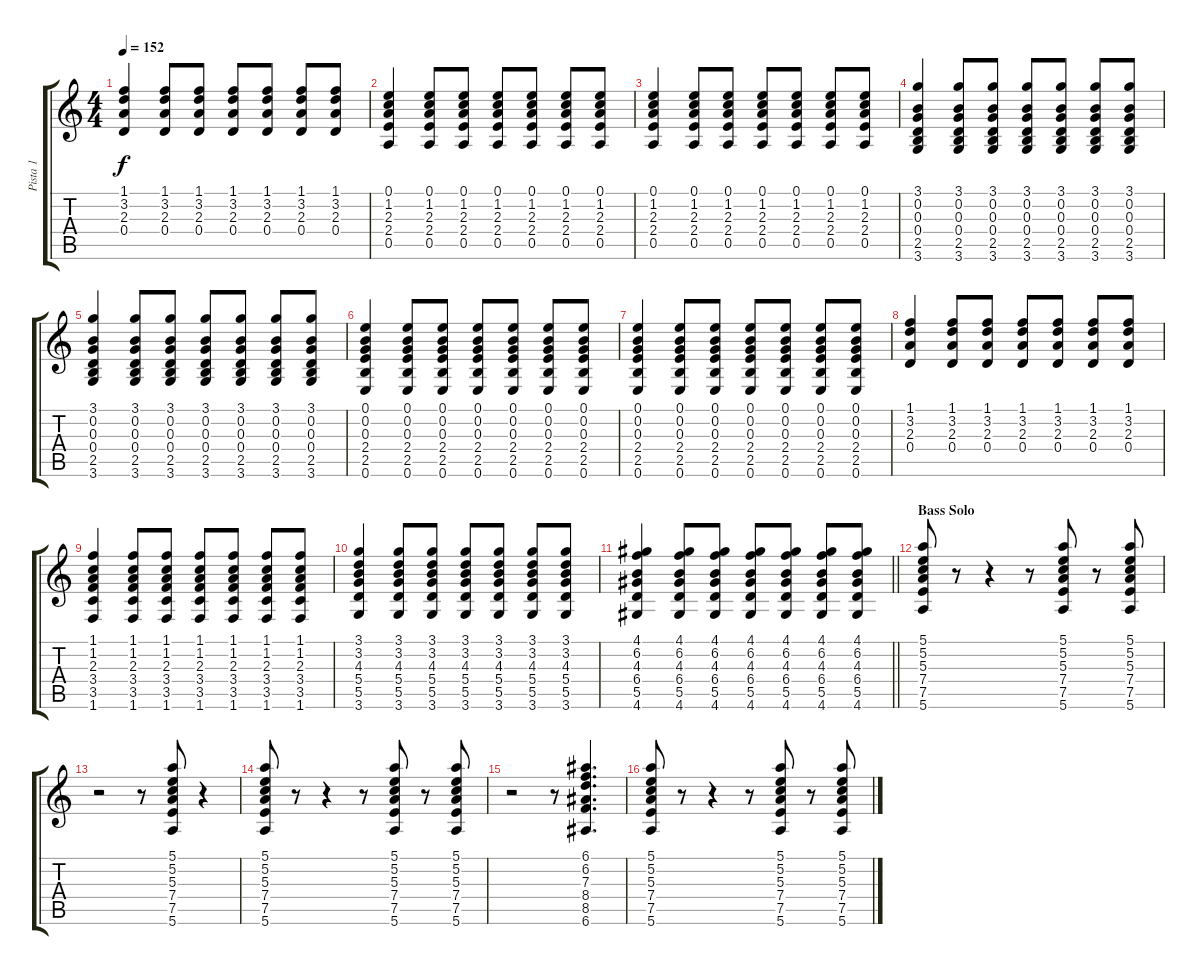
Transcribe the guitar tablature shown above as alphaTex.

\track ("Pista 1" "Pista 1") {instrument acousticguitarsteel}
\staff {score tabs}
\tuning (E4 B3 G3 D3 A2 E2) {hide}
\ts (4 4)
\tempo 152
\clef g2
\ks c
(1.1 3.2 2.3 0.4).4{dy f} (1.1 3.2 2.3 0.4).8 (1.1 3.2 2.3 0.4).8 (1.1 3.2 2.3 0.4).8 (1.1 3.2 2.3 0.4).8 (1.1 3.2 2.3 0.4).8 (1.1 3.2 2.3 0.4).8 |
(0.1 1.2 2.3 2.4 0.5).4 (0.1 1.2 2.3 2.4 0.5).8 (0.1 1.2 2.3 2.4 0.5).8 (0.1 1.2 2.3 2.4 0.5).8 (0.1 1.2 2.3 2.4 0.5).8 (0.1 1.2 2.3 2.4 0.5).8 (0.1 1.2 2.3 2.4 0.5).8 |
(0.1 1.2 2.3 2.4 0.5).4 (0.1 1.2 2.3 2.4 0.5).8 (0.1 1.2 2.3 2.4 0.5).8 (0.1 1.2 2.3 2.4 0.5).8 (0.1 1.2 2.3 2.4 0.5).8 (0.1 1.2 2.3 2.4 0.5).8 (0.1 1.2 2.3 2.4 0.5).8 |
(3.1 0.2 0.3 0.4 2.5 3.6).4 (3.1 0.2 0.3 0.4 2.5 3.6).8 (3.1 0.2 0.3 0.4 2.5 3.6).8 (3.1 0.2 0.3 0.4 2.5 3.6).8 (3.1 0.2 0.3 0.4 2.5 3.6).8 (3.1 0.2 0.3 0.4 2.5 3.6).8 (3.1 0.2 0.3 0.4 2.5 3.6).8 |
(3.1 0.2 0.3 0.4 2.5 3.6).4 (3.1 0.2 0.3 0.4 2.5 3.6).8 (3.1 0.2 0.3 0.4 2.5 3.6).8 (3.1 0.2 0.3 0.4 2.5 3.6).8 (3.1 0.2 0.3 0.4 2.5 3.6).8 (3.1 0.2 0.3 0.4 2.5 3.6).8 (3.1 0.2 0.3 0.4 2.5 3.6).8 |
(0.1 0.2 0.3 2.4 2.5 0.6).4 (0.1 0.2 0.3 2.4 2.5 0.6).8 (0.1 0.2 0.3 2.4 2.5 0.6).8 (0.1 0.2 0.3 2.4 2.5 0.6).8 (0.1 0.2 0.3 2.4 2.5 0.6).8 (0.1 0.2 0.3 2.4 2.5 0.6).8 (0.1 0.2 0.3 2.4 2.5 0.6).8 |
(0.1 0.2 0.3 2.4 2.5 0.6).4 (0.1 0.2 0.3 2.4 2.5 0.6).8 (0.1 0.2 0.3 2.4 2.5 0.6).8 (0.1 0.2 0.3 2.4 2.5 0.6).8 (0.1 0.2 0.3 2.4 2.5 0.6).8 (0.1 0.2 0.3 2.4 2.5 0.6).8 (0.1 0.2 0.3 2.4 2.5 0.6).8 |
(1.1 3.2 2.3 0.4).4 (1.1 3.2 2.3 0.4).8 (1.1 3.2 2.3 0.4).8 (1.1 3.2 2.3 0.4).8 (1.1 3.2 2.3 0.4).8 (1.1 3.2 2.3 0.4).8 (1.1 3.2 2.3 0.4).8 |
(1.1 1.2 2.3 3.4 3.5 1.6).4 (1.1 1.2 2.3 3.4 3.5 1.6).8 (1.1 1.2 2.3 3.4 3.5 1.6).8 (1.1 1.2 2.3 3.4 3.5 1.6).8 (1.1 1.2 2.3 3.4 3.5 1.6).8 (1.1 1.2 2.3 3.4 3.5 1.6).8 (1.1 1.2 2.3 3.4 3.5 1.6).8 |
(3.1 3.2 4.3 5.4 5.5 3.6).4 (3.1 3.2 4.3 5.4 5.5 3.6).8 (3.1 3.2 4.3 5.4 5.5 3.6).8 (3.1 3.2 4.3 5.4 5.5 3.6).8 (3.1 3.2 4.3 5.4 5.5 3.6).8 (3.1 3.2 4.3 5.4 5.5 3.6).8 (3.1 3.2 4.3 5.4 5.5 3.6).8 |
\barLineRight lightlight
(4.1 6.2 4.3 6.4 5.5 4.6).4 (4.1 6.2 4.3 6.4 5.5 4.6).8 (4.1 6.2 4.3 6.4 5.5 4.6).8 (4.1 6.2 4.3 6.4 5.5 4.6).8 (4.1 6.2 4.3 6.4 5.5 4.6).8 (4.1 6.2 4.3 6.4 5.5 4.6).8 (4.1 6.2 4.3 6.4 5.5 4.6).8 |
\section ("" "Bass Solo")
(5.1 5.2 5.3 7.4 7.5 5.6).8 r.8 r.4 r.8 (5.1 5.2 5.3 7.4 7.5 5.6).8 r.8 (5.1 5.2 5.3 7.4 7.5 5.6).8 |
r.2 r.8 (5.1 5.2 5.3 7.4 7.5 5.6).8 r.4 |
(5.1 5.2 5.3 7.4 7.5 5.6).8 r.8 r.4 r.8 (5.1 5.2 5.3 7.4 7.5 5.6).8 r.8 (5.1 5.2 5.3 7.4 7.5 5.6).8 |
r.2 r.8 (6.1 6.2 7.3 8.4 8.5 6.6).4{d} |
(5.1 5.2 5.3 7.4 7.5 5.6).8 r.8 r.4 r.8 (5.1 5.2 5.3 7.4 7.5 5.6).8 r.8 (5.1 5.2 5.3 7.4 7.5 5.6).8
